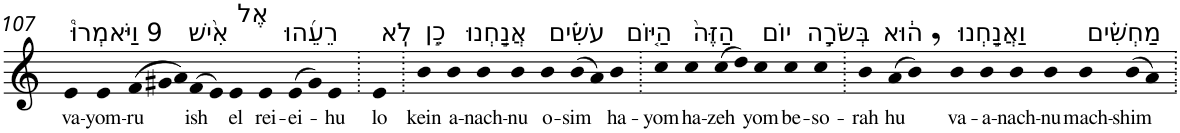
**kern	**text
*part1	*part1
*staff1	*staff1
*I"Piano	*
*I'Pno	*
!!LO:PB:g=z
*clefG2	*
*k[]	*
=107	=107
!LO:TX:a:t=9 וַיֹּאמְרוּ֩	!
!	!LO:LY:b
4e	va-
!	!LO:LY:b
4e	-yom-
*Xtuplet	*
!	!LO:LY:b
(>12f	-ru
12g#X	.
12a)	.
!LO:TX:a:t=אִ֨ישׁ	!
!	!LO:LY:b
(>8f	ish
8e)	.
!LO:TX:a:t=אֶל	!
!	!LO:LY:b
4e	el
!LO:TX:a:t=רֵעֵ֜הוּ	!
!	!LO:LY:b
4e	rei-
!	!LO:LY:b
(>8e	-ei-
8g#)	.
!	!LO:LY:b
4e	-hu
=108.	=108.
!LO:TX:a:t=לֹֽא	!
!	!LO:LY:b
4e	lo
=109.	=109.
!LO:TX:a:t=כֵ֣ן	!
!	!LO:LY:b
4b	kein
!LO:TX:a:t=אֲנַ֣חְנוּ	!
!	!LO:LY:b
4b	a-
!	!LO:LY:b
4b	-nach-
!	!LO:LY:b
4b	-nu
!LO:TX:a:t=עֹשִׂ֗ים	!
!	!LO:LY:b
4b	o-
!	!LO:LY:b
(>8b	-sim
8a)	.
!LO:TX:a:t=הַיּ֤וֹם	!
!	!LO:LY:b
4b	ha-
=110.	=110.
!	!LO:LY:b
4cc	-yom
!LO:TX:a:t=הַזֶּה֙	!
!	!LO:LY:b
4cc	ha-
!	!LO:LY:b
(>8cc	-zeh
8dd)	.
!LO:TX:a:t=יוֹם	!
!	!LO:LY:b
4cc	yom
!LO:TX:a:t=בְּשֹׂרָ֣ה	!
!	!LO:LY:b
4cc	be-
!	!LO:LY:b
4cc	-so-
=111.	=111.
!	!LO:LY:b
4b	-rah
!LO:TX:a:t=ה֔וּא	!
!	!LO:LY:b
(>8a	hu
8b,)	.
!LO:TX:a:t=וַאֲנַ֣חְנוּ	!
!	!LO:LY:b
4b	va-
!	!LO:LY:b
4b	-a-
!	!LO:LY:b
4b	-nach-
!	!LO:LY:b
4b	-nu
!LO:TX:a:t=מַחְשִׁ֗ים	!
!	!LO:LY:b
4b	mach-
!	!LO:LY:b
(>8b	-shim
8a)	.
=.	=.
*-	*-
